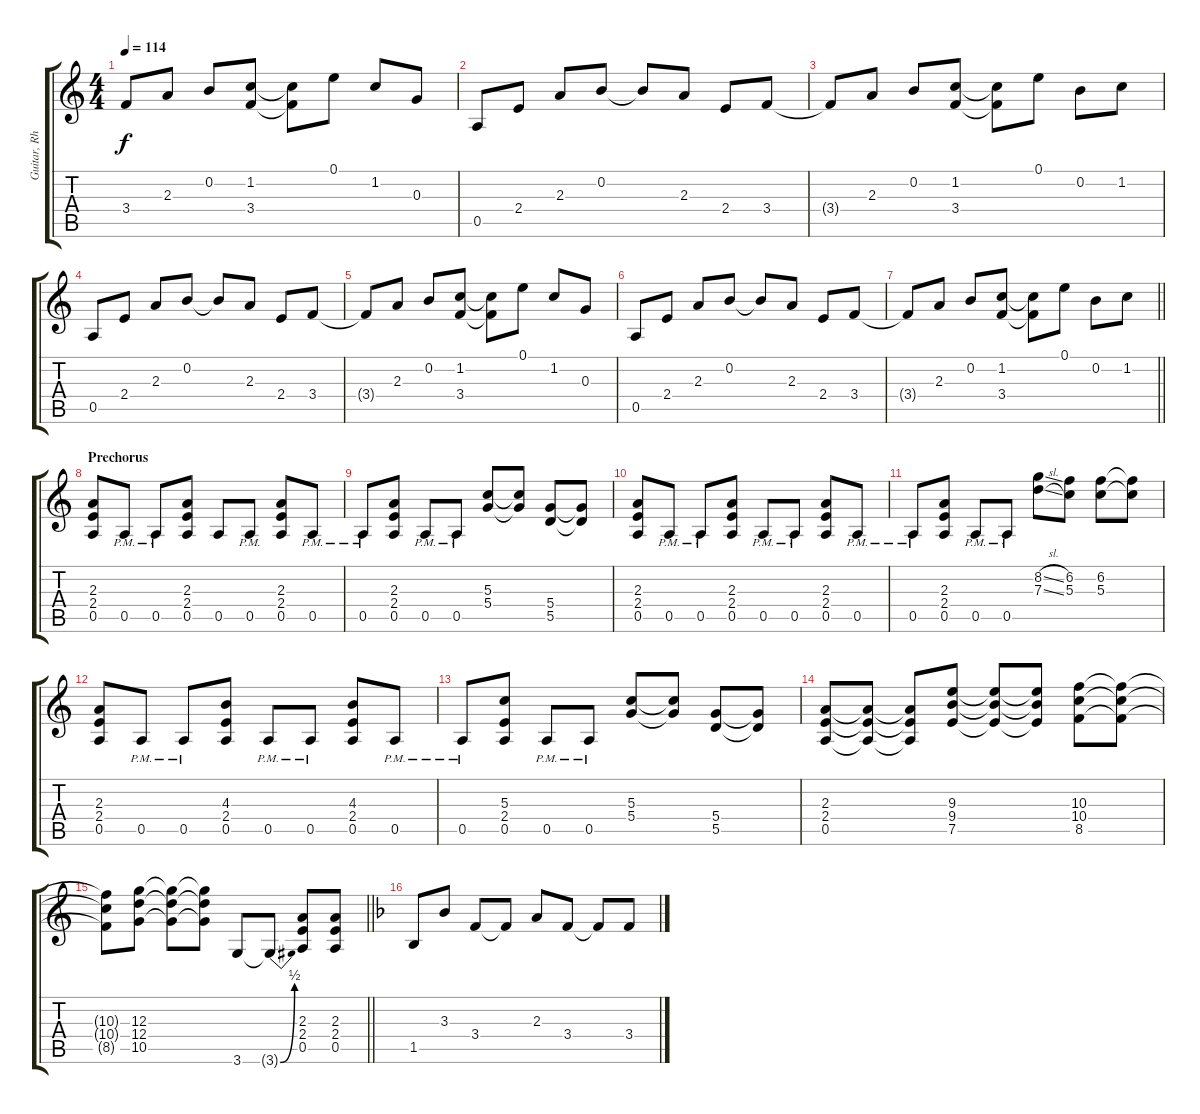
\track ("Guitar, Rhythm" "Guitar, Rh") {instrument acousticguitarsteel}
\staff {score tabs}
\tuning (E4 B3 G3 D3 A2 E2) {hide}
\ts (4 4)
\tempo 114
\clef g2
\ks c
3.4{t}.8{dy f} 2.3.8 0.2.8 (1.2 3.4).8 (1.2{t} 3.4{t}).8 0.1.8 1.2.8 0.3.8 |
0.5.8 2.4.8 2.3.8 0.2.8 0.2{t}.8 2.3.8 2.4.8 3.4.8 |
3.4{t}.8 2.3.8 0.2.8 (1.2 3.4).8 (1.2{t} 3.4{t}).8 0.1.8 0.2.8 1.2.8 |
0.5.8 2.4.8 2.3.8 0.2.8 0.2{t}.8 2.3.8 2.4.8 3.4.8 |
3.4{t}.8 2.3.8 0.2.8 (1.2 3.4).8 (1.2{t} 3.4{t}).8 0.1.8 1.2.8 0.3.8 |
0.5.8 2.4.8 2.3.8 0.2.8 0.2{t}.8 2.3.8 2.4.8 3.4.8 |
\barLineRight lightlight
3.4{t}.8 2.3.8 0.2.8 (1.2 3.4).8 (1.2{t} 3.4{t}).8 0.1.8 0.2.8 1.2.8 |
\section ("" "Prechorus")
(2.3 2.4 0.5).8{volume 16 instrument distortionguitar} 0.5{pm}.8 0.5{pm}.8 (2.3 2.4 0.5).8 0.5.8 0.5{pm}.8 (2.3 2.4 0.5).8 0.5{pm}.8 |
0.5{pm}.8 (2.3 2.4 0.5).8 0.5{pm}.8 0.5{pm}.8 (5.3 5.4).8 (5.3{t} 5.4{t}).8 (5.4 5.5).8 (5.4{t} 5.5{t}).8 |
(2.3 2.4 0.5).8 0.5{pm}.8 0.5{pm}.8 (2.3 2.4 0.5).8 0.5{pm}.8 0.5{pm}.8 (2.3 2.4 0.5).8 0.5{pm}.8 |
0.5{pm}.8 (2.3 2.4 0.5).8 0.5{pm}.8 0.5{pm}.8 (8.2{sl} 7.3{sl}).8 (6.2 5.3).8 (6.2 5.3).8 (6.2{t} 5.3{t}).8 |
(2.3 2.4 0.5).8 0.5{pm}.8 0.5{pm}.8 (4.3 2.4 0.5).8 0.5{pm}.8 0.5{pm}.8 (4.3 2.4 0.5).8 0.5{pm}.8 |
0.5{pm}.8 (5.3 2.4 0.5).8 0.5{pm}.8 0.5{pm}.8 (5.3 5.4).8 (5.3{t} 5.4{t}).8 (5.4 5.5).8 (5.4{t} 5.5{t}).8 |
(2.3 2.4 0.5).8 (2.3{t} 2.4{t} 0.5{t}).8 (2.3{t} 2.4{t} 0.5{t}).8 (9.3 9.4 7.5).8 (9.3{t} 9.4{t} 7.5{t}).8 (9.3{t} 9.4{t} 7.5{t}).8 (10.3 10.4 8.5).8 (10.3{t} 10.4{t} 8.5{t}).8 |
\barLineRight lightlight
(10.3{t} 10.4{t} 8.5{t}).8 (12.3 12.4 10.5).8 (12.3{t} 12.4{t} 10.5{t}).8 (12.3{t} 12.4{t} 10.5{t}).8 3.6.8 3.6{be (bend 0 0 60 2) t}.8 (2.3 2.4 0.5).8 (2.3 2.4 0.5).8 |
\ks dminor
1.5.8 3.3.8 3.4.8 3.4{t}.8 2.3.8 3.4.8 3.4{t}.8 3.4.8
